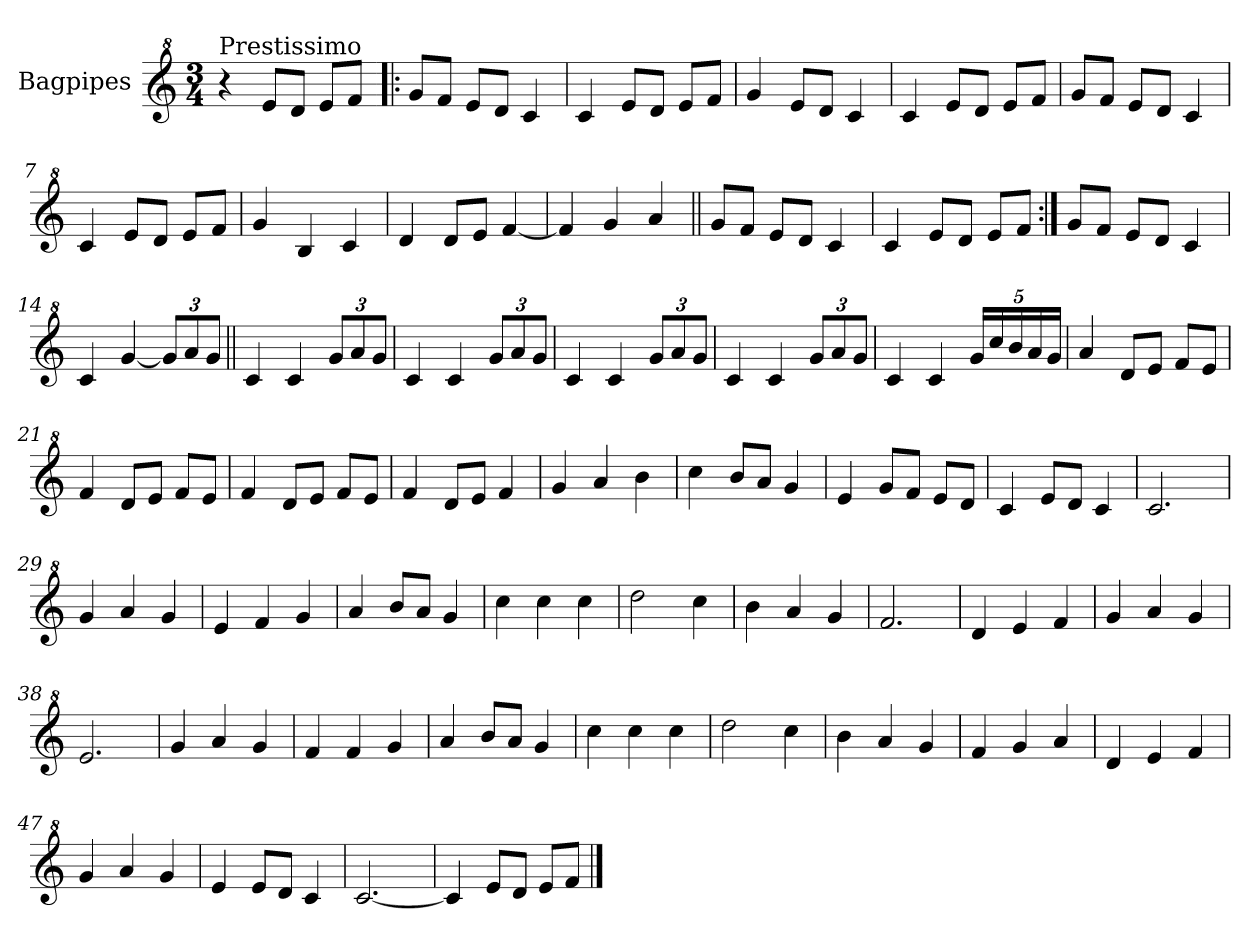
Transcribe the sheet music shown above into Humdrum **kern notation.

**kern
*part1
*staff1
*I"Bagpipes
*I'Bag
*clefG^2
*k[]
*C:
*M3/4
=1
!LO:TX:a:t=Prestissimo
4r
8ee/L
8dd/J
8ee/L
8ff/J
=2!|:
8gg/L
8ff/J
8ee/L
8dd/J
4cc/
=3
4cc/
8ee/L
8dd/J
8ee/L
8ff/J
=4
4gg/
8ee/L
8dd/J
4cc/
=5
4cc/
8ee/L
8dd/J
8ee/L
8ff/J
=6
8gg/L
8ff/J
8ee/L
8dd/J
4cc/
=7
4cc/
8ee/L
8dd/J
8ee/L
8ff/J
=8
4gg/
4b/
4cc/
=9
4dd/
8dd/L
8ee/J
[4ff/
!!LO:LB:g=z
=10
4ff/]
4gg/
4aa/
=11||
8gg/L
8ff/J
8ee/L
8dd/J
4cc/
=12
4cc/
8ee/L
8dd/J
8ee/L
8ff/J
=13:|!
8gg/L
8ff/J
8ee/L
8dd/J
4cc/
=14
4cc/
[4gg/
*Xbrackettup
12gg/L]
12aa/
12gg/J
=15||
4cc/
4cc/
12gg/L
12aa/
12gg/J
=16
4cc/
4cc/
12gg/L
12aa/
12gg/J
=17
4cc/
4cc/
12gg/L
12aa/
12gg/J
=18
4cc/
4cc/
12gg/L
12aa/
12gg/J
!!LO:LB:g=z
=19
4cc/
4cc/
20gg/LL
20ccc/
20bb/
20aa/
20gg/JJ
=20
4aa/
8dd/L
8ee/J
8ff/L
8ee/J
=21
4ff/
8dd/L
8ee/J
8ff/L
8ee/J
=22
4ff/
8dd/L
8ee/J
8ff/L
8ee/J
=23
4ff/
8dd/L
8ee/J
4ff/
=24
4gg/
4aa/
4bb\
=25
4ccc\
8bb/L
8aa/J
4gg/
=26
4ee/
8gg/L
8ff/J
8ee/L
8dd/J
=27
4cc/
8ee/L
8dd/J
4cc/
!!LO:LB:g=z
=28
2.cc/
=29
4gg/
4aa/
4gg/
=30
4ee/
4ff/
4gg/
=31
4aa/
8bb/L
8aa/J
4gg/
=32
4ccc\
4ccc\
4ccc\
=33
2ddd\
4ccc\
=34
4bb\
4aa/
4gg/
=35
2.ff/
=36
4dd/
4ee/
4ff/
=37
4gg/
4aa/
4gg/
=38
2.ee/
=39
4gg/
4aa/
4gg/
=40
4ff/
4ff/
4gg/
!!LO:LB:g=z
=41
4aa/
8bb/L
8aa/J
4gg/
=42
4ccc\
4ccc\
4ccc\
=43
2ddd\
4ccc\
=44
4bb\
4aa/
4gg/
=45
4ff/
4gg/
4aa/
=46
4dd/
4ee/
4ff/
=47
4gg/
4aa/
4gg/
=48
4ee/
8ee/L
8dd/J
4cc/
=49
[2.cc/
=50
4cc/]
8ee/L
8dd/J
8ee/L
8ff/J
==
*-
